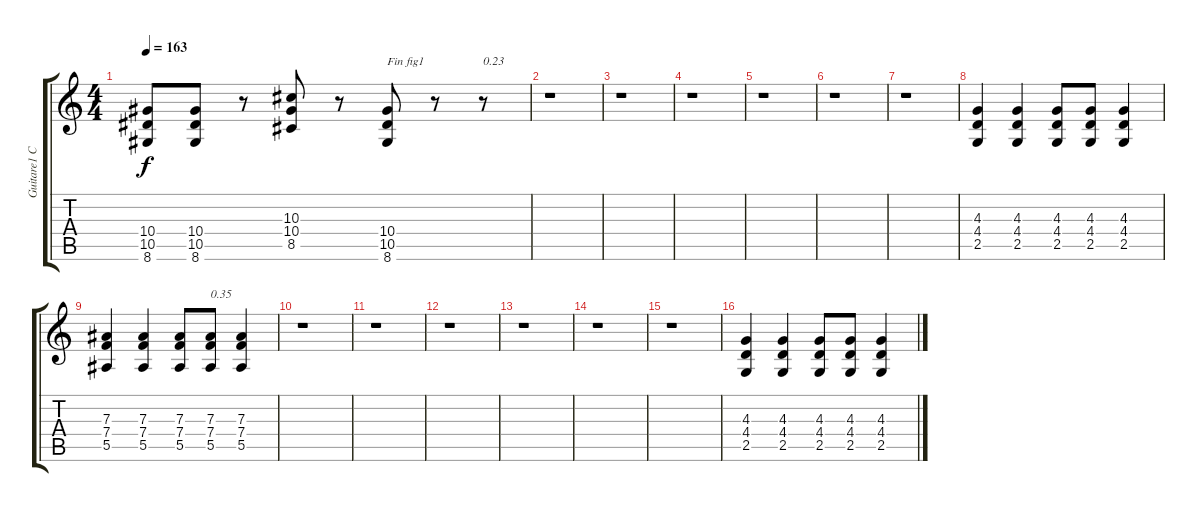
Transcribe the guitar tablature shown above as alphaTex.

\track ("Guitare1 C" "Guitare1 C") {instrument overdrivenguitar}
\staff {score tabs}
\tuning (C4 G3 Eb3 Bb2 F2 C2) {hide}
\ts (4 4)
\tempo 163
\clef g2
\ks c
(10.4 10.5 8.6).8{dy f} (10.4 10.5 8.6).8 r.8 (10.3 10.4 8.5).8 r.8 (10.4 10.5 8.6).8{txt "Fin fig1"} r.8 r.8{txt "0.23"} |
r.1 |
r.1 |
r.1 |
r.1 |
r.1 |
r.1 |
(4.3 4.4 2.5).4 (4.3 4.4 2.5).4 (4.3 4.4 2.5).8 (4.3 4.4 2.5).8 (4.3 4.4 2.5).4 |
(7.3 7.4 5.5).4 (7.3 7.4 5.5).4 (7.3 7.4 5.5).8 (7.3 7.4 5.5).8{txt "0.35"} (7.3 7.4 5.5).4 |
r.1 |
r.1 |
r.1 |
r.1 |
r.1 |
r.1 |
(4.3 4.4 2.5).4 (4.3 4.4 2.5).4 (4.3 4.4 2.5).8 (4.3 4.4 2.5).8 (4.3 4.4 2.5).4
